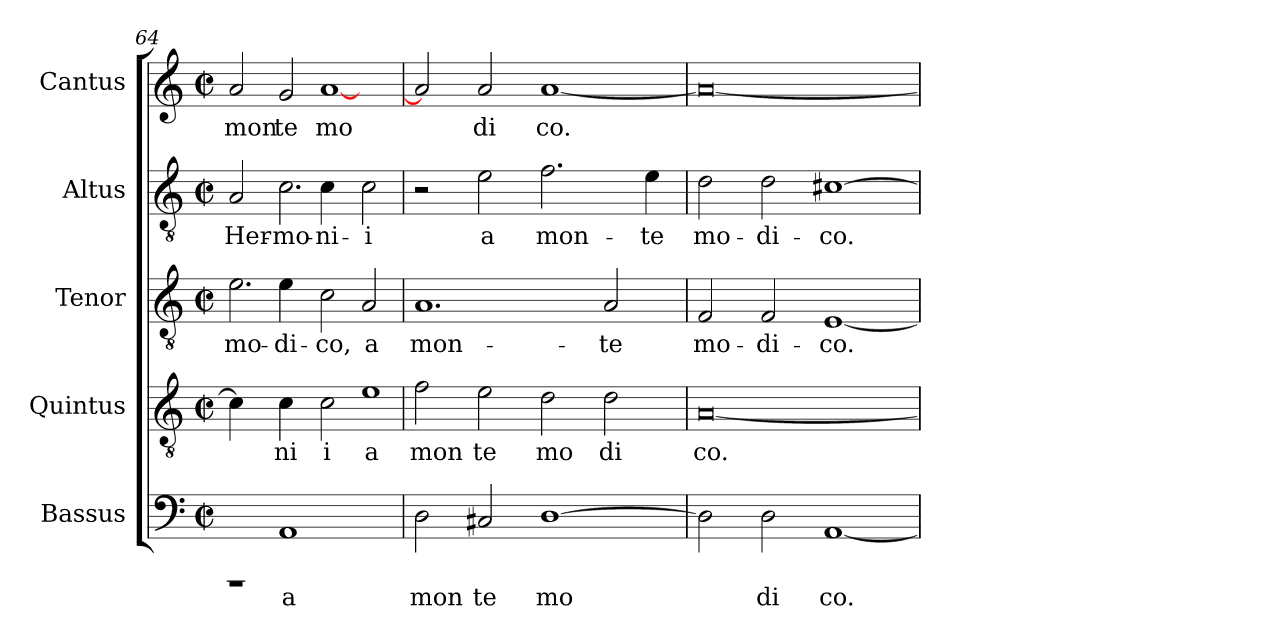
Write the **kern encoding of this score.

**kern	**text	**kern	**text	**kern	**text	**kern	**text	**kern	**text
*part5	*part5	*part4	*part4	*part3	*part3	*part2	*part2	*part1	*part1
*staff5	*staff5	*staff4	*staff4	*staff3	*staff3	*staff2	*staff2	*staff1	*staff1
*I"Bassus	*	*I"Quintus	*	*I"Tenor	*	*I"Altus	*	*I"Cantus	*
*clefF4	*	*clefGv2	*	*clefGv2	*	*clefGv2	*	*clefG2	*
*M2/2	*	*M2/2	*	*M2/2	*	*M2/2	*	*M2/2	*
*met(c|)	*	*met(c|)	*	*met(c|)	*	*met(c|)	*	*met(c|)	*
=64	=64	=64	=64	=64	=64	=64	=64	=64	=64
!LO:N:vis=1	!	!	!	!LO:N:vis=2.	!LO:LY:b:cj	!LO:N:vis=2	!LO:LY:b:cj	!LO:N:vis=2	!LO:LY:b:cj
4rEEE	.	4c\]	.	4e\	mo-	4A/	Her-	4a/	mon
!LO:N:vis=1	!LO:LY:b:cj	!	!LO:LY:b:cj	!	!LO:LY:b:cj	!LO:N:vis=2.	!LO:LY:b:cj	!LO:N:vis=2	!LO:LY:b:cj
4AA	a	4c\	ni	4e\	-di-	4c\	-mo-	4g/	te
!	!	!LO:N:vis=2	!LO:LY:b:cj	!LO:N:vis=2	!LO:LY:b:cj	!	!LO:LY:b:cj	!LO:N:vis=1	!LO:LY:b:cj
2ryy	.	4c\	i	4c\	-co,	4c\	-ni-	[<4a	mo
!	!	!LO:N:vis=1	!LO:LY:b:cj	!LO:N:vis=2	!LO:LY:b:cj	!LO:N:vis=2	!LO:LY:b:cj	!	!
.	.	4e	a	4A/	a	4c\	-i	4ryy	.
=65	=65	=65	=65	=65	=65	=65	=65	=65	=65
!	!LO:LY:b:cj	!	!LO:LY:b:cj	!	!LO:LY:b:cj	!	!	!	!
2D\	mon	2f\	mon	1.A	mon-	2r	.	2a/]	.
!	!LO:LY:b:cj	!	!LO:LY:b:cj	!	!	!	!LO:LY:b:cj	!	!LO:LY:b:cj
2C#X/	te	2e\	te	.	.	2e\	a	2a/	di
!	!LO:LY:b:cj	!	!LO:LY:b:cj	!	!	!	!LO:LY:b:cj	!	!LO:LY:b:cj
[>1D	mo	2d\	mo	.	.	2.f\	mon-	[<1a	co.
!	!	!	!LO:LY:b:cj	!	!LO:LY:b:cj	!	!	!	!
.	.	2d\	di	2A/	-te	.	.	.	.
!	!	!	!	!	!	!	!LO:LY:b:cj	!	!
.	.	.	.	.	.	4e\	-te	.	.
=66	=66	=66	=66	=66	=66	=66	=66	=66	=66
!	!	!	!LO:LY:b:cj	!	!LO:LY:b:cj	!	!LO:LY:b:cj	!	!
2D\]	.	[<0A	co.	2F/	mo-	2d\	mo-	0a_<	.
!	!LO:LY:b:cj	!	!	!	!LO:LY:b:cj	!	!LO:LY:b:cj	!	!
2D\	di	.	.	2F/	-di-	2d\	-di-	.	.
!	!LO:LY:b:cj	!	!	!	!LO:LY:b:cj	!	!LO:LY:b:cj	!	!
[<1AA	co.	.	.	[<1E	-co.	[>1c#X	-co.	.	.
=	=	=	=	=	=	=	=	=	=
*-	*-	*-	*-	*-	*-	*-	*-	*-	*-
